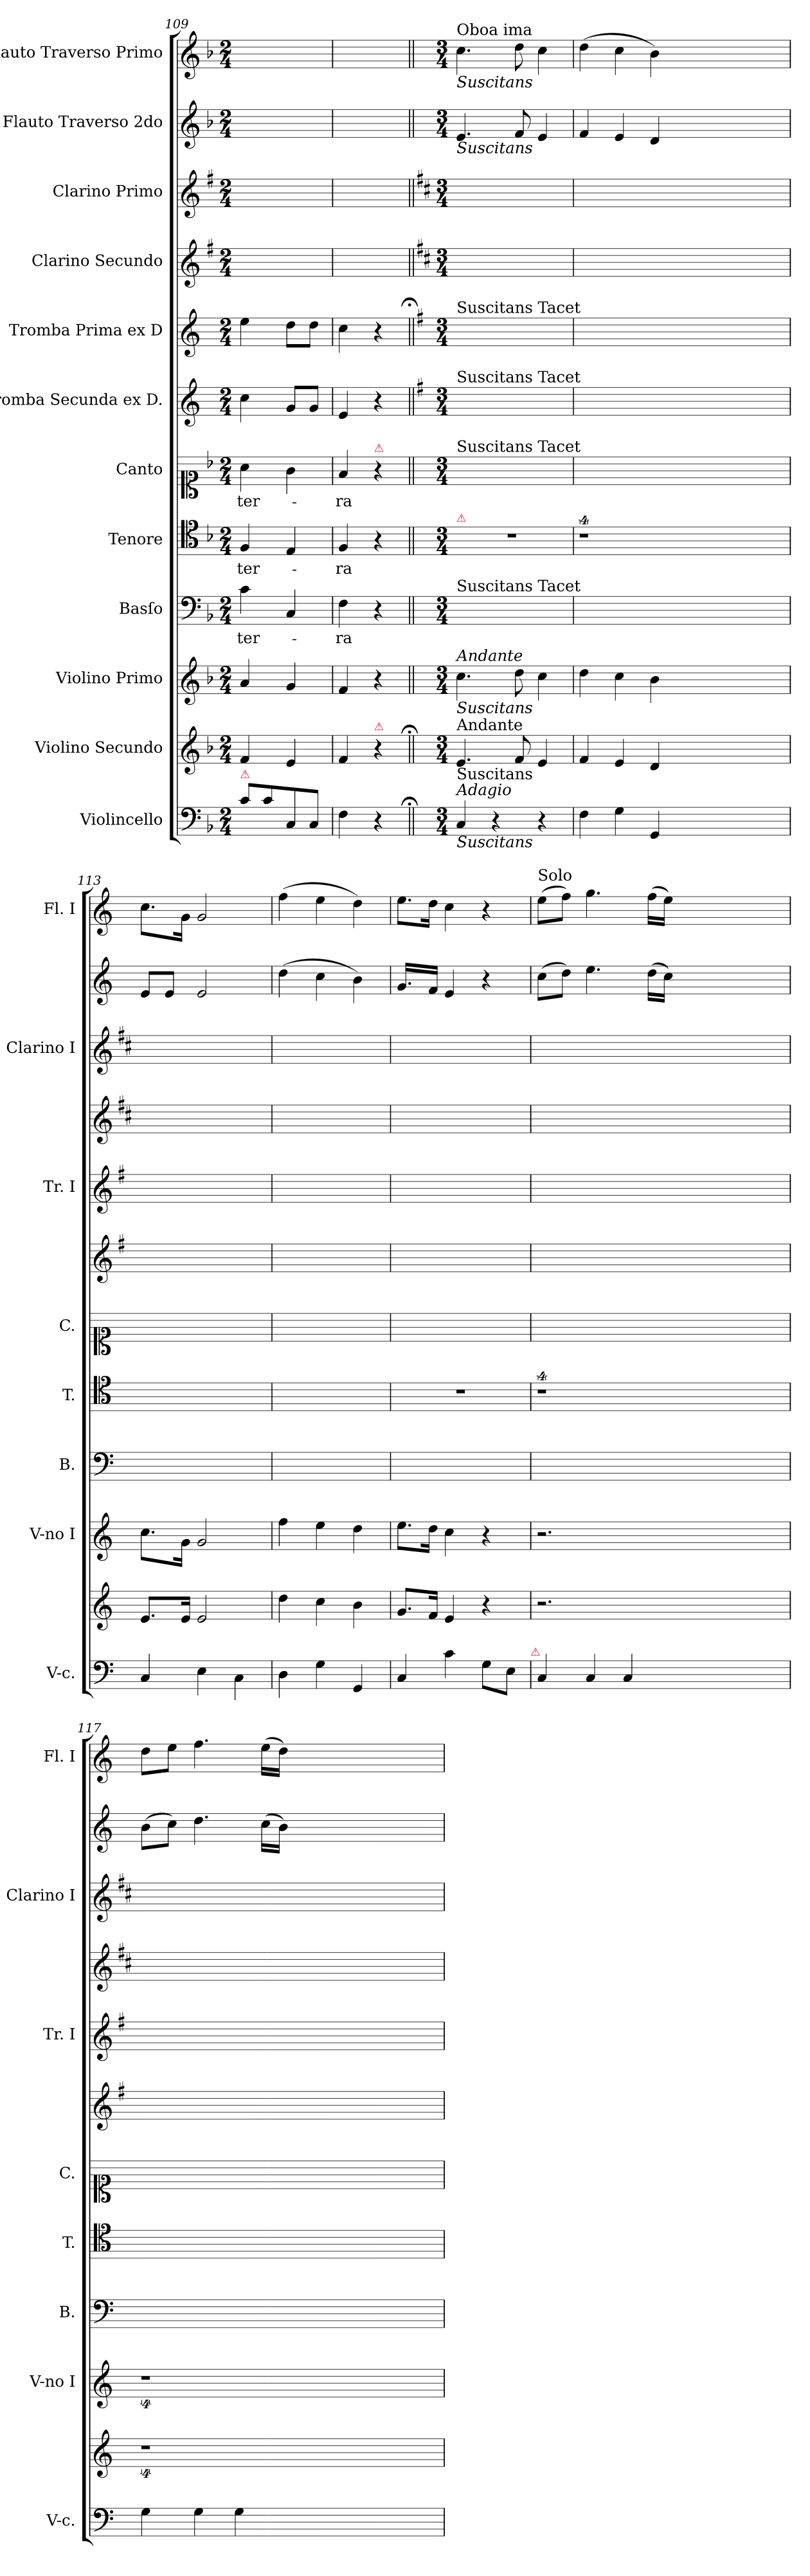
**kern	**kern	**kern	**kern	**text	**kern	**text	**kern	**text	**kern	**kern	**kern	**kern	**kern	**kern
*part12	*part11	*part10	*part9	*part9	*part8	*part8	*part7	*part7	*part6	*part5	*part4	*part3	*part2	*part1
*staff12	*staff11	*staff10	*staff9	*staff9	*staff8	*staff8	*staff7	*staff7	*staff6	*staff5	*staff4	*staff3	*staff2	*staff1
*I"Violincello	*I"Violino Secundo	*I"Violino Primo	*I"Basſo	*	*I"Tenore	*	*I"Canto	*	*I"Tromba Secunda ex D.	*I"Tromba Prima ex D	*I"Clarino Secundo	*I"Clarino Primo	*I"Flauto Traverso 2do	*I"Flauto Traverso Primo
*I'V-c.	*	*I'V-no I	*I'B.	*	*I'T.	*	*I'C.	*	*	*I'Tr. I	*	*I'Clarino I	*	*I'Fl. I
*clefF4	*clefG2	*clefG2	*clefF4	*	*clefC4	*	*clefC1	*	*clefG2	*clefG2	*clefG2	*clefG2	*clefG2	*clefG2
*	*	*	*	*	*	*	*	*	*ITrd4c7	*ITrd4c7	*ITrd1c2	*ITrd1c2	*	*
*k[b-]	*k[b-]	*k[b-]	*k[b-]	*	*k[b-]	*	*k[b-]	*	*k[b-]	*k[b-]	*k[b-]	*k[b-]	*k[b-]	*k[b-]
*M2/4	*M2/4	*M2/4	*M2/4	*	*M2/4	*	*M2/4	*	*M2/4	*M2/4	*M2/4	*M2/4	*M2/4	*M2/4
=109	=109	=109	=109	=109	=109	=109	=109	=109	=109	=109	=109	=109	=109	=109
!LO:TX:a:color=crimson:t=⚠	!	!	!	!	!	!	!	!	!	!	!	!	!	!
8c\L	4f/	4a/	4c\	ter-	4F/	ter-	4a\	ter-	4f\	4a\	2ryy	2ryy	2ryy	2ryy
8c\	.	.	.	.	.	.	.	.	.	.	.	.	.	.
8C/	4e/	4g/	4C/	.	4E/	.	4g\	.	8c/L	8g\L	.	.	.	.
8C/J	.	.	.	.	.	.	.	.	8c/J	8g\J	.	.	.	.
=110	=110	=110	=110	=110	=110	=110	=110	=110	=110	=110	=110	=110	=110	=110
4F\	4f/	4f/	4F\	-ra	4F/	-ra	4f/	-ra	4A/	4f\	2ryy	2ryy	2ryy	2ryy
!	!	!	!	!	!	!	!LO:TX:a:color=crimson:t=⚠	!	!	!	!	!	!	!
!	!LO:TX:a:color=crimson:t=⚠	!	!	!	!	!	!	!	!	!	!	!	!	!
4r	4r	4r	4r	.	4r	.	4r	.	4r	4r	.	.	.	.
=111||;	=111||;	=111||	=111||	=111||	=111||	=111||	=111||	=111||	=111||	=111||;	=111||	=111||	=111||	=111||
*k[]	*k[]	*k[]	*k[]	*	*k[]	*	*k[]	*	*k[]	*k[]	*k[]	*k[]	*k[]	*k[]
*M3/4	*M3/4	*M3/4	*M3/4	*	*M3/4	*	*M3/4	*	*M3/4	*M3/4	*M3/4	*M3/4	*M3/4	*M3/4
!	!	!	!	!	!	!	!	!	!	!	!	!	!	!LO:TX:a:t=Oboa ima
!	!	!	!	!	!	!	!	!	!	!	!	!	!	!LO:TX:b:i:t=Suscitans
!	!	!	!	!	!	!	!	!	!	!	!	!	!LO:TX:b:i:t=Suscitans	!
!	!	!	!	!	!	!	!	!	!	!LO:TX:a:t=Suscitans Tacet	!	!	!	!
!	!	!	!	!	!	!	!	!	!LO:TX:a:t=Suscitans Tacet	!	!	!	!	!
!	!	!	!	!	!	!	!LO:TX:a:t=Suscitans Tacet	!	!	!	!	!	!	!
!	!	!	!	!	!LO:TX:a:color=crimson:t=⚠	!	!	!	!	!	!	!	!	!
!	!	!	!LO:TX:a:t=Suscitans Tacet	!	!	!	!	!	!	!	!	!	!	!
!	!	!LO:TX:a:i:t=Andante	!	!	!	!	!	!	!	!	!	!	!	!
!	!	!LO:TX:b:i:t=Suscitans	!	!	!	!	!	!	!	!	!	!	!	!
!	!LO:TX:a:t=Andante	!	!	!	!	!	!	!	!	!	!	!	!	!
!	!LO:TX:b:t=Suscitans	!	!	!	!	!	!	!	!	!	!	!	!	!
!LO:TX:a:i:t=Adagio	!	!	!	!	!	!	!	!	!	!	!	!	!	!
!LO:TX:b:i:t=Suscitans	!	!	!	!	!	!	!	!	!	!	!	!	!	!
4C/	4.e/	4.cc\	2.ryy	.	2.r	.	2.ryy	.	2.ryy	2.ryy	2.ryy	2.ryy	4.e/	4.cc\
4r	.	.	.	.	.	.	.	.	.	.	.	.	.	.
.	8f/	8dd\	.	.	.	.	.	.	.	.	.	.	8f/	8dd\
4r	4e/	4cc\	.	.	.	.	.	.	.	.	.	.	4e/	4cc\
=112	=112	=112	=112	=112	=112	=112	=112	=112	=112	=112	=112	=112	=112	=112
4F\	4f/	4dd\	2.ryy	.	4%9r	.	2.ryy	.	2.ryy	2.ryy	2.ryy	2.ryy	4f/	(4dd\
4G\	4e/	4cc\	.	.	.	.	.	.	.	.	.	.	4e/	4cc\
4GG/	4d/	4b\	.	.	.	.	.	.	.	.	.	.	4d/	4b\)
1.ryy	1.ryy	1.ryy	1.ryy	.	.	.	1.ryy	.	1.ryy	1.ryy	1.ryy	1.ryy	1.ryy	1.ryy
=113	=113	=113	=113	=113	=113	=113	=113	=113	=113	=113	=113	=113	=113	=113
4C/	8.e/L	8.cc\L	2.ryy	.	2.ryy	.	2.ryy	.	2.ryy	2.ryy	2.ryy	2.ryy	8e/L	8.cc\L
.	.	.	.	.	.	.	.	.	.	.	.	.	8e/J	.
.	16e/Jk	16g\Jk	.	.	.	.	.	.	.	.	.	.	.	16g\Jk
4E\	2e/	2g/	.	.	.	.	.	.	.	.	.	.	2e/	2g/
4C\	.	.	.	.	.	.	.	.	.	.	.	.	.	.
=114	=114	=114	=114	=114	=114	=114	=114	=114	=114	=114	=114	=114	=114	=114
4D\	4dd\	4ff\	2.ryy	.	2.ryy	.	2.ryy	.	2.ryy	2.ryy	2.ryy	2.ryy	(4dd\	(4ff\
4G\	4cc\	4ee\	.	.	.	.	.	.	.	.	.	.	4cc\	4ee\
4GG/	4b\	4dd\	.	.	.	.	.	.	.	.	.	.	4b\)	4dd\)
=115	=115	=115	=115	=115	=115	=115	=115	=115	=115	=115	=115	=115	=115	=115
!	!	!	!	!	!	!	!	!	!	!	!	!	!LO:N:vis=16.	!
4C/	8.g/L	8.ee\L	2.ryy	.	2.r	.	2.ryy	.	2.ryy	2.ryy	2.ryy	2.ryy	8.g/LL	8.ee\L
.	16f/Jk	16dd\Jk	.	.	.	.	.	.	.	.	.	.	16f/JJ	16dd\Jk
4c\	4e/	4cc\	.	.	.	.	.	.	.	.	.	.	4e/	4cc\
8G\L	4r	4r	.	.	.	.	.	.	.	.	.	.	4r	4r
8E\J	.	.	.	.	.	.	.	.	.	.	.	.	.	.
!LO:TX:a:color=crimson:t=⚠	!	!	!	!	!	!	!	!	!	!	!	!	!	!
=116	=116	=116	=116	=116	=116	=116	=116	=116	=116	=116	=116	=116	=116	=116
!	!	!	!	!	!	!	!	!	!	!	!	!	!	!LO:TX:a:t=Solo
4C/	2.r	2.r	2.ryy	.	4%9r	.	2.ryy	.	2.ryy	2.ryy	2.ryy	2.ryy	(8cc\L	(8ee\L
.	.	.	.	.	.	.	.	.	.	.	.	.	8dd\J)	8ff\J)
4C/	.	.	.	.	.	.	.	.	.	.	.	.	4.ee\	4.gg\
4C/	.	.	.	.	.	.	.	.	.	.	.	.	.	.
.	.	.	.	.	.	.	.	.	.	.	.	.	(16dd\LL	(16ff\LL
.	.	.	.	.	.	.	.	.	.	.	.	.	16cc\JJ)	16ee\JJ)
1.ryy	1.ryy	1.ryy	1.ryy	.	.	.	1.ryy	.	1.ryy	1.ryy	1.ryy	1.ryy	1.ryy	1.ryy
=117	=117	=117	=117	=117	=117	=117	=117	=117	=117	=117	=117	=117	=117	=117
4G\	4%9r	4%9r	2.ryy	.	0ryy	.	2.ryy	.	2.ryy	2.ryy	2.ryy	2.ryy	(8b\L	8dd\L
.	.	.	.	.	.	.	.	.	.	.	.	.	8cc\J)	8ee\J
4G\	.	.	.	.	.	.	.	.	.	.	.	.	4.dd\	4.ff\
4G\	.	.	.	.	.	.	.	.	.	.	.	.	.	.
.	.	.	.	.	.	.	.	.	.	.	.	.	(16cc\LL	(16ee\LL
.	.	.	.	.	.	.	.	.	.	.	.	.	16b\JJ)	16dd\JJ)
1.ryy	.	.	1.ryy	.	.	.	1.ryy	.	1.ryy	1.ryy	1.ryy	1.ryy	1.ryy	1.ryy
.	.	.	.	.	4ryy	.	.	.	.	.	.	.	.	.
=	=	=	=	=	=	=	=	=	=	=	=	=	=	=
*-	*-	*-	*-	*-	*-	*-	*-	*-	*-	*-	*-	*-	*-	*-
